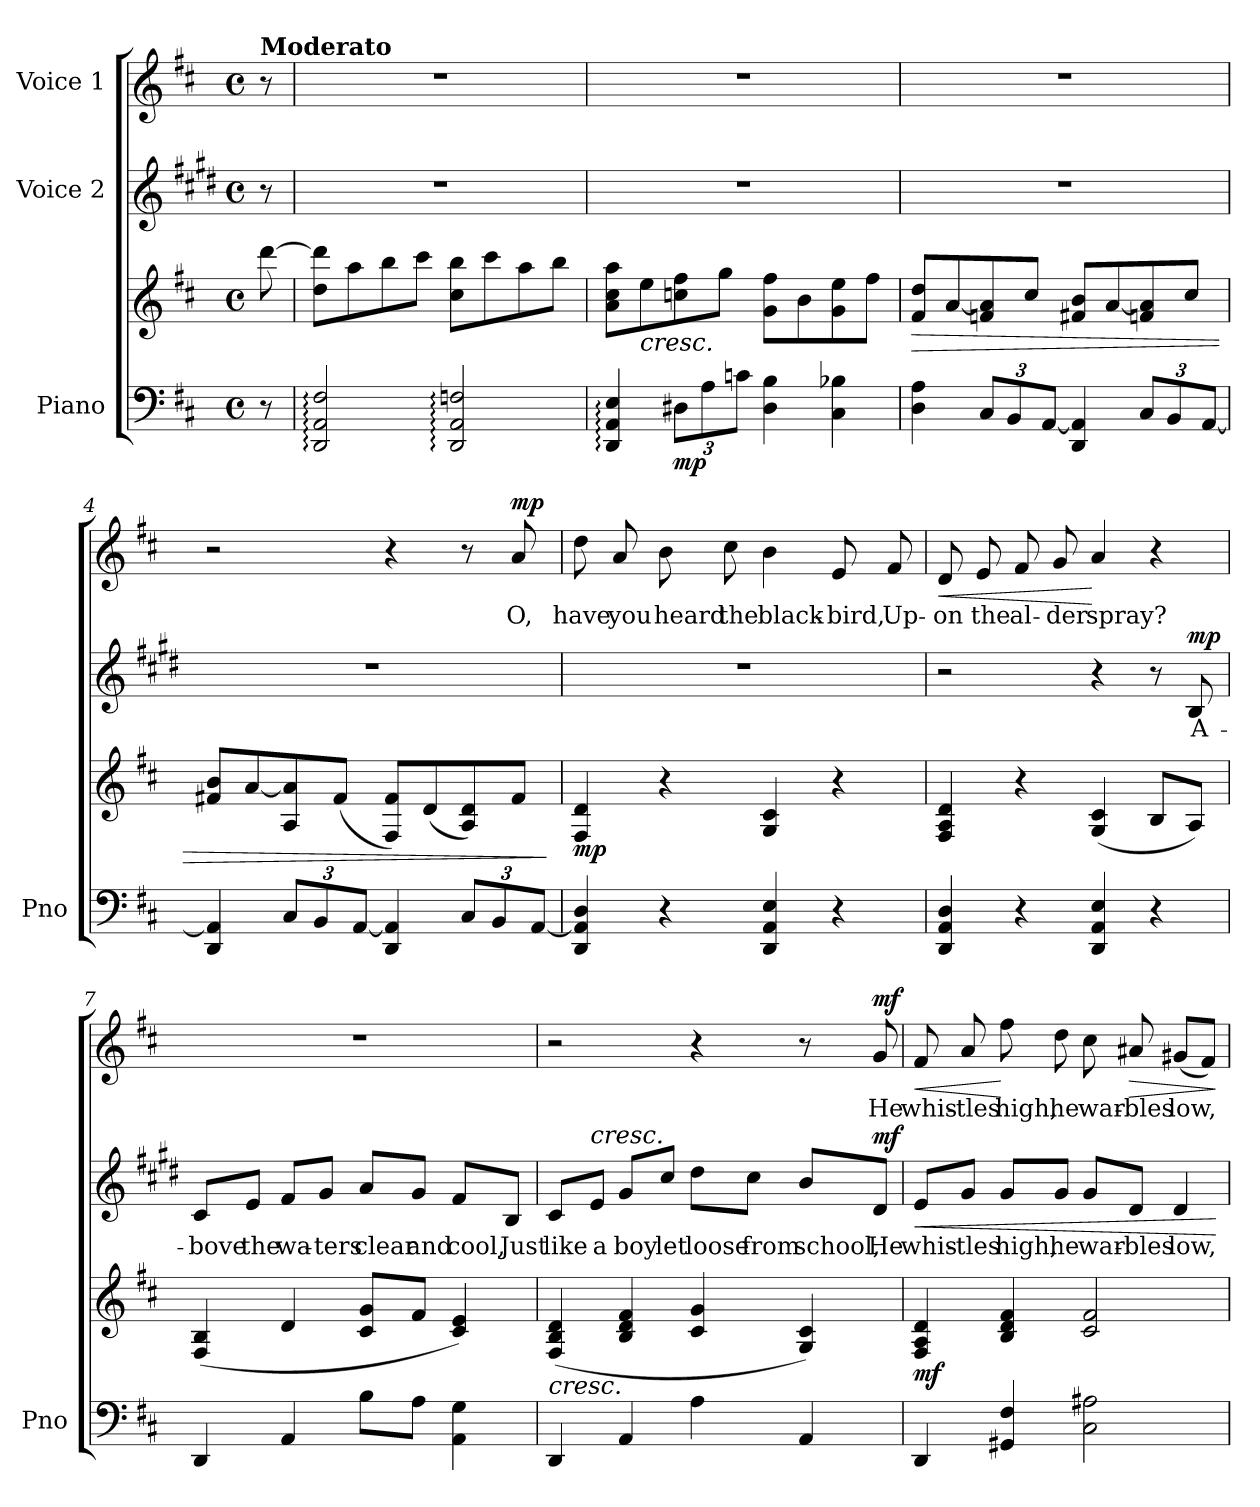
**kern	**kern	**dynam	**kern	**text	**dynam	**kern	**text	**dynam
*part3	*part3	*part3	*part2	*part2	*part2	*part1	*part1	*part1
*staff4	*staff3	*staff3/4	*staff2	*staff2	*staff2	*staff1	*staff1	*staff1
*I"Piano	*	*	*I"Voice 2	*	*	*I"Voice 1	*	*
*I'Pno	*	*	*	*	*	*	*	*
*clefF4	*clefG2	*	*clefG2	*	*	*clefG2	*	*
*	*	*	*ITrd1c2	*	*	*	*	*
*k[f#c#]	*k[f#c#]	*	*k[f#c#]	*	*	*k[f#c#]	*	*
*M4/4	*M4/4	*	*M4/4	*	*	*M4/4	*	*
*met(c)	*met(c)	*	*met(c)	*	*	*met(c)	*	*
=	=	=	=	=	=	=	=	=
!	!	!	!	!	!	!LO:TX:a:B:t=Moderato	!	!
!	!	!LO:DY:b	!	!	!	!	!	!
!	!	!LO:DY:n=1:b	!	!	!	!	!	!
8r	[8ddd\	p other-dynamics	8r	.	.	8r	.	.
=1	=1	=1	=1	=1	=1	=1	=1	=1
2DD/: 2AA/: 2F#/:	8dd\ 8ddd\]L	.	1r	.	.	1r	.	.
.	8aa\	.	.	.	.	.	.	.
.	8bb\	.	.	.	.	.	.	.
.	8ccc#\J	.	.	.	.	.	.	.
2DD/: 2AA/: 2Fn/:	8cc#\ 8bb\L	.	.	.	.	.	.	.
.	8ccc#\	.	.	.	.	.	.	.
.	8aa\	.	.	.	.	.	.	.
.	8bb\J	.	.	.	.	.	.	.
=2	=2	=2	=2	=2	=2	=2	=2	=2
4DD/: 4AA/: 4E/:	8a\ 8cc#\ 8aa\L	.	1r	.	.	1r	.	.
!	!	!LO:HP:b	!	!	!	!	!	!
.	8ee\	<	.	.	.	.	.	.
*Xbrackettup	*	*	*	*	*	*	*	*
!	!	!LO:DY:b=2	!	!	!	!	!	!
12D#X\L	8ccn\ 8ff#\	mp	.	.	.	.	.	.
12A\	.	.	.	.	.	.	.	.
.	8gg\J	.	.	.	.	.	.	.
12cn\J	.	.	.	.	.	.	.	.
4D#\ 4B\	8g\ 8ff#\L	.	.	.	.	.	.	.
.	8b\	.	.	.	.	.	.	.
4C#\ 4B-X\	8g\ 8ee\	.	.	.	.	.	.	.
.	8ff#\J	.	.	.	.	.	.	.
!!LO:LB:g=z
=3	=3	=3	=3	=3	=3	=3	=3	=3
!	!	!LO:HP:b	!	!	!	!	!	!
4D\ 4A\	8f#/ 8dd/L	>	1r	.	.	1r	.	.
.	[8a/	.	.	.	.	.	.	.
12C#/L	8fn/ 8a/]	.	.	.	.	.	.	.
12BB/	.	.	.	.	.	.	.	.
.	8cc#/J	.	.	.	.	.	.	.
[12AA/J	.	.	.	.	.	.	.	.
4DD/ 4AA/]	8f#X/ 8b/L	.	.	.	.	.	.	.
.	[8a/	.	.	.	.	.	.	.
12C#/L	8fn/ 8a/]	.	.	.	.	.	.	.
12BB/	.	.	.	.	.	.	.	.
.	8cc#/J	.	.	.	.	.	.	.
[12AA/J	.	.	.	.	.	.	.	.
.	.	[	.	.	.	.	.	.
=4	=4	=4	=4	=4	=4	=4	=4	=4
4DD/ 4AA/]	8f#X/ 8b/L	.	1r	.	.	2r	.	.
.	[8a/	.	.	.	.	.	.	.
12C#/L	8A/ 8a/]	.	.	.	.	.	.	.
12BB/	.	.	.	.	.	.	.	.
.	(>8f#/J	.	.	.	.	.	.	.
[12AA/J	.	.	.	.	.	.	.	.
4DD/ 4AA/]	8F#/ 8f#/L)	.	.	.	.	4r	.	.
.	(>8d/	.	.	.	.	.	.	.
12C#/L	8A/ 8d/)	.	.	.	.	8r	.	.
12BB/	.	.	.	.	.	.	.	.
!	!	!	!	!	!	!	!LO:LY:b	!LO:DY:a
.	8f#/J	.	.	.	.	8a/	O,	mp
[12AA/J	.	.	.	.	.	.	.	.
.	.	]	.	.	.	.	.	.
!!LO:LB:g=z
=5	=5	=5	=5	=5	=5	=5	=5	=5
!	!	!LO:DY:b	!	!	!	!	!LO:LY:b	!
4DD/ 4AA/] 4D/	4F#/ 4d/	mp	1r	.	.	8dd\	have	.
!	!	!	!	!	!	!	!LO:LY:b	!
.	.	.	.	.	.	8a/	you	.
!	!	!	!	!	!	!	!LO:LY:b	!
4r	4r	.	.	.	.	8b\	heard	.
!	!	!	!	!	!	!	!LO:LY:b	!
.	.	.	.	.	.	8cc#\	the	.
!	!	!	!	!	!	!	!LO:LY:b	!
4DD/ 4AA/ 4E/	4G/ 4c#/	.	.	.	.	4b\	black-	.
!	!	!	!	!	!	!	!LO:LY:b	!
4r	4r	.	.	.	.	8e/	-bird,	.
!	!	!	!	!	!	!	!LO:LY:b	!
.	.	.	.	.	.	8f#/	Up-	.
=6	=6	=6	=6	=6	=6	=6	=6	=6
!	!	!	!	!	!	!	!LO:LY:b	!LO:HP:b
4DD/ 4AA/ 4D/	4F#/ 4A/ 4d/	.	2r	.	.	8d/	-on	<
!	!	!	!	!	!	!	!LO:LY:b	!
.	.	.	.	.	.	8e/	the	.
!	!	!	!	!	!	!	!LO:LY:b	!
4r	4r	.	.	.	.	8f#/	al-	.
!	!	!	!	!	!	!	!LO:LY:b	!
.	.	.	.	.	.	8g/	-der	.
!	!	!	!	!	!	!	!LO:LY:b	!
4DD/ 4AA/ 4E/	(<4G/ 4c#/	.	4r	.	.	4a/	spray?	[
4r	8B/L	.	8r	.	.	4r	.	.
!	!	!	!	!LO:LY:b	!LO:DY:a	!	!	!
.	8A/J)	.	8A/	A-	mp	.	.	.
!!LO:PB:g=z
=7	=7	=7	=7	=7	=7	=7	=7	=7
!	!	!	!	!LO:LY:b	!	!	!	!
4DD/	(<4F#/ 4B/	.	8B/L	-bove	.	1r	.	.
!	!	!	!	!LO:LY:b	!	!	!	!
.	.	.	8d/J	the	.	.	.	.
!	!	!	!	!LO:LY:b	!	!	!	!
4AA/	4d/	.	8e/L	wa-	.	.	.	.
!	!	!	!	!LO:LY:b	!	!	!	!
.	.	.	8f#/J	-ters	.	.	.	.
!	!	!	!	!LO:LY:b	!	!	!	!
8B\L	8c#/ 8g/L	.	8g/L	clear	.	.	.	.
!	!	!	!	!LO:LY:b	!	!	!	!
8A\J	8f#/J	.	8f#/J	and	.	.	.	.
!	!	!	!	!LO:LY:b	!	!	!	!
4AA\ 4G\	4c#/ 4e/)	.	8e/L	cool,	.	.	.	.
!	!	!	!	!LO:LY:b	!	!	!	!
.	.	.	8A/J	Just	.	.	.	.
=8	=8	=8	=8	=8	=8	=8	=8	=8
!	!LO:TX:b:i:t=cresc.	!	!	!	!	!	!	!
!	!	!	!	!LO:LY:b	!	!	!	!
4DD/	(<4F#/ 4B/ 4d/	.	8B/L	like	.	2r	.	.
!	!	!	!LO:TX:a:i:t=cresc.	!	!	!	!	!
!	!	!	!	!LO:LY:b	!	!	!	!
.	.	.	8d/J	a	.	.	.	.
!	!	!	!	!LO:LY:b	!	!	!	!
4AA/	4B/ 4d/ 4f#/	.	8f#/L	boy	.	.	.	.
!	!	!	!	!LO:LY:b	!	!	!	!
.	.	.	8b/J	let	.	.	.	.
!	!	!	!	!LO:LY:b	!	!	!	!
4A\	4c#/ 4g/	.	8cc#\L	loose	.	4r	.	.
!	!	!	!	!LO:LY:b	!	!	!	!
.	.	.	8b\J	from	.	.	.	.
!	!	!	!	!LO:LY:b	!	!	!	!
4AA/	4G/ 4c#/)	.	8a/L	school,	.	8r	.	.
!	!	!	!	!LO:LY:b	!LO:DY:a	!	!LO:LY:b	!LO:DY:a
.	.	.	8c#/J	He	mf	8g/	He	mf
!!LO:LB:g=z
=9	=9	=9	=9	=9	=9	=9	=9	=9
!	!	!LO:DY:b	!	!LO:LY:b	!LO:HP:b	!	!LO:LY:b	!LO:HP:b
4DD/	4F#/ 4A/ 4d/	mf	8d/L	whis-	<	8f#/	whis-	<
!	!	!	!	!LO:LY:b	!	!	!LO:LY:b	!
.	.	.	8f#/J	-tles	.	8a/	-tles	.
!	!	!	!	!LO:LY:b	!	!	!LO:LY:b	!
4GG#X/ 4F#/	4B/ 4d/ 4f#/	.	8f#/L	high,	.	8ff#\	high,	[
!	!	!	!	!LO:LY:b	!	!	!LO:LY:b	!
.	.	.	8f#/J	he	.	8dd\	he	.
!	!	!	!	!LO:LY:b	!	!	!LO:LY:b	!
2C#\ 2A#X\	2c#/ 2f#/	.	8f#/L	war-	.	8cc#\	war-	.
!	!	!	!	!LO:LY:b	!	!	!LO:LY:b	!LO:HP:b
.	.	.	8c#/J	-bles	.	8a#X/	-bles	>
!	!	!	!	!LO:LY:b	!	!	!LO:LY:b	!
.	.	.	4c#/	low,	.	(<8g#X/L	low,	.
.	.	.	.	.	.	8f#/J)	.	.
.	.	.	.	.	[	.	.	]
=	=	=	=	=	=	=	=	=
*-	*-	*-	*-	*-	*-	*-	*-	*-
